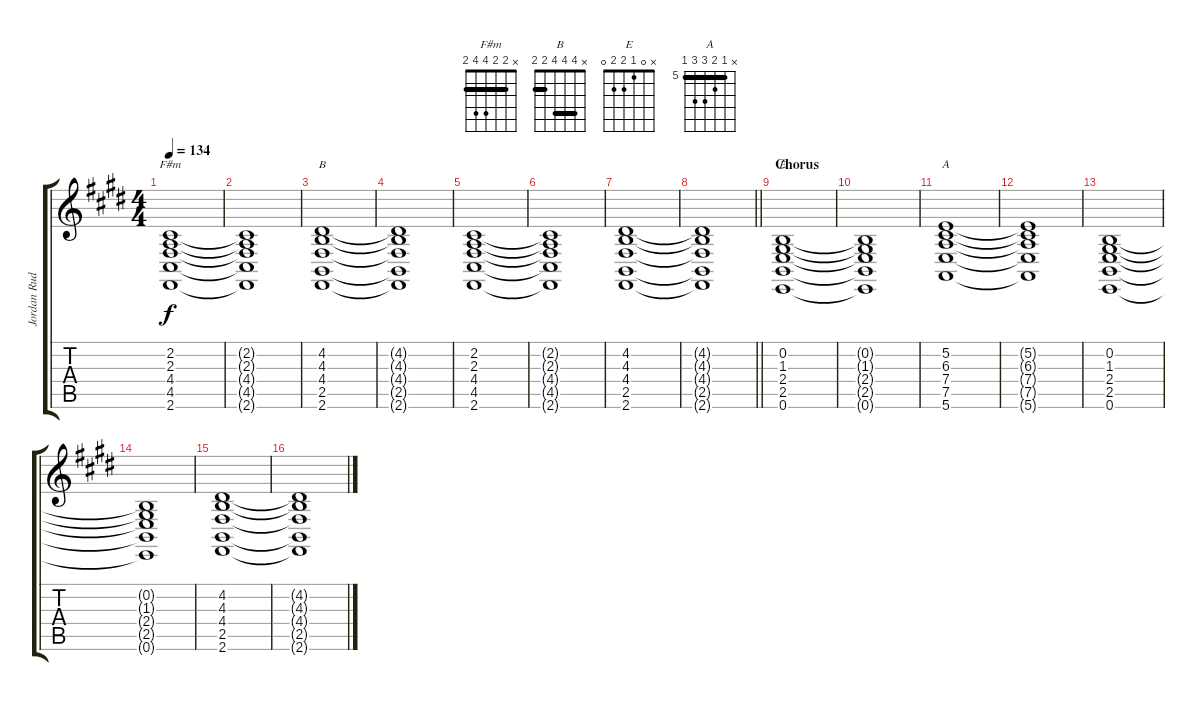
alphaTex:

\track ("Jordan Rudess" "Jordan Rud") {instrument stringensemble1}
\staff {score tabs}
\tuning (E4 B3 G3 D3 A2 E2) {hide}
\chord ("F#m" x 2 2 4 4 2) {barre 2}
\chord ("B" x 4 4 4 2 2) {barre (2 4)}
\chord ("E" x 0 1 2 2 0)
\chord ("A" x 5 6 7 7 5) {firstfret 5 barre 5}
\ts (4 4)
\tempo 134
\clef g2
\ks e
(2.2 2.3 4.4 4.5 2.6).1{ch "F#m" dy f} |
(2.2{t} 2.3{t} 4.4{t} 4.5{t} 2.6{t}).1 |
(4.2 4.3 4.4 2.5 2.6).1{ch "B"} |
(4.2{t} 4.3{t} 4.4{t} 2.5{t} 2.6{t}).1 |
(2.2 2.3 4.4 4.5 2.6).1 |
(2.2{t} 2.3{t} 4.4{t} 4.5{t} 2.6{t}).1 |
(4.2 4.3 4.4 2.5 2.6).1 |
\barLineRight lightlight
(4.2{t} 4.3{t} 4.4{t} 2.5{t} 2.6{t}).1{volume 0} |
\section ("" "Chorus")
(0.2 1.3 2.4 2.5 0.6).1{ch "E" volume 11} |
(0.2{t} 1.3{t} 2.4{t} 2.5{t} 0.6{t}).1 |
(5.2 6.3 7.4 7.5 5.6).1{ch "A"} |
(5.2{t} 6.3{t} 7.4{t} 7.5{t} 5.6{t}).1 |
(0.2 1.3 2.4 2.5 0.6).1 |
(0.2{t} 1.3{t} 2.4{t} 2.5{t} 0.6{t}).1 |
(4.2 4.3 4.4 2.5 2.6).1 |
(4.2{t} 4.3{t} 4.4{t} 2.5{t} 2.6{t}).1
